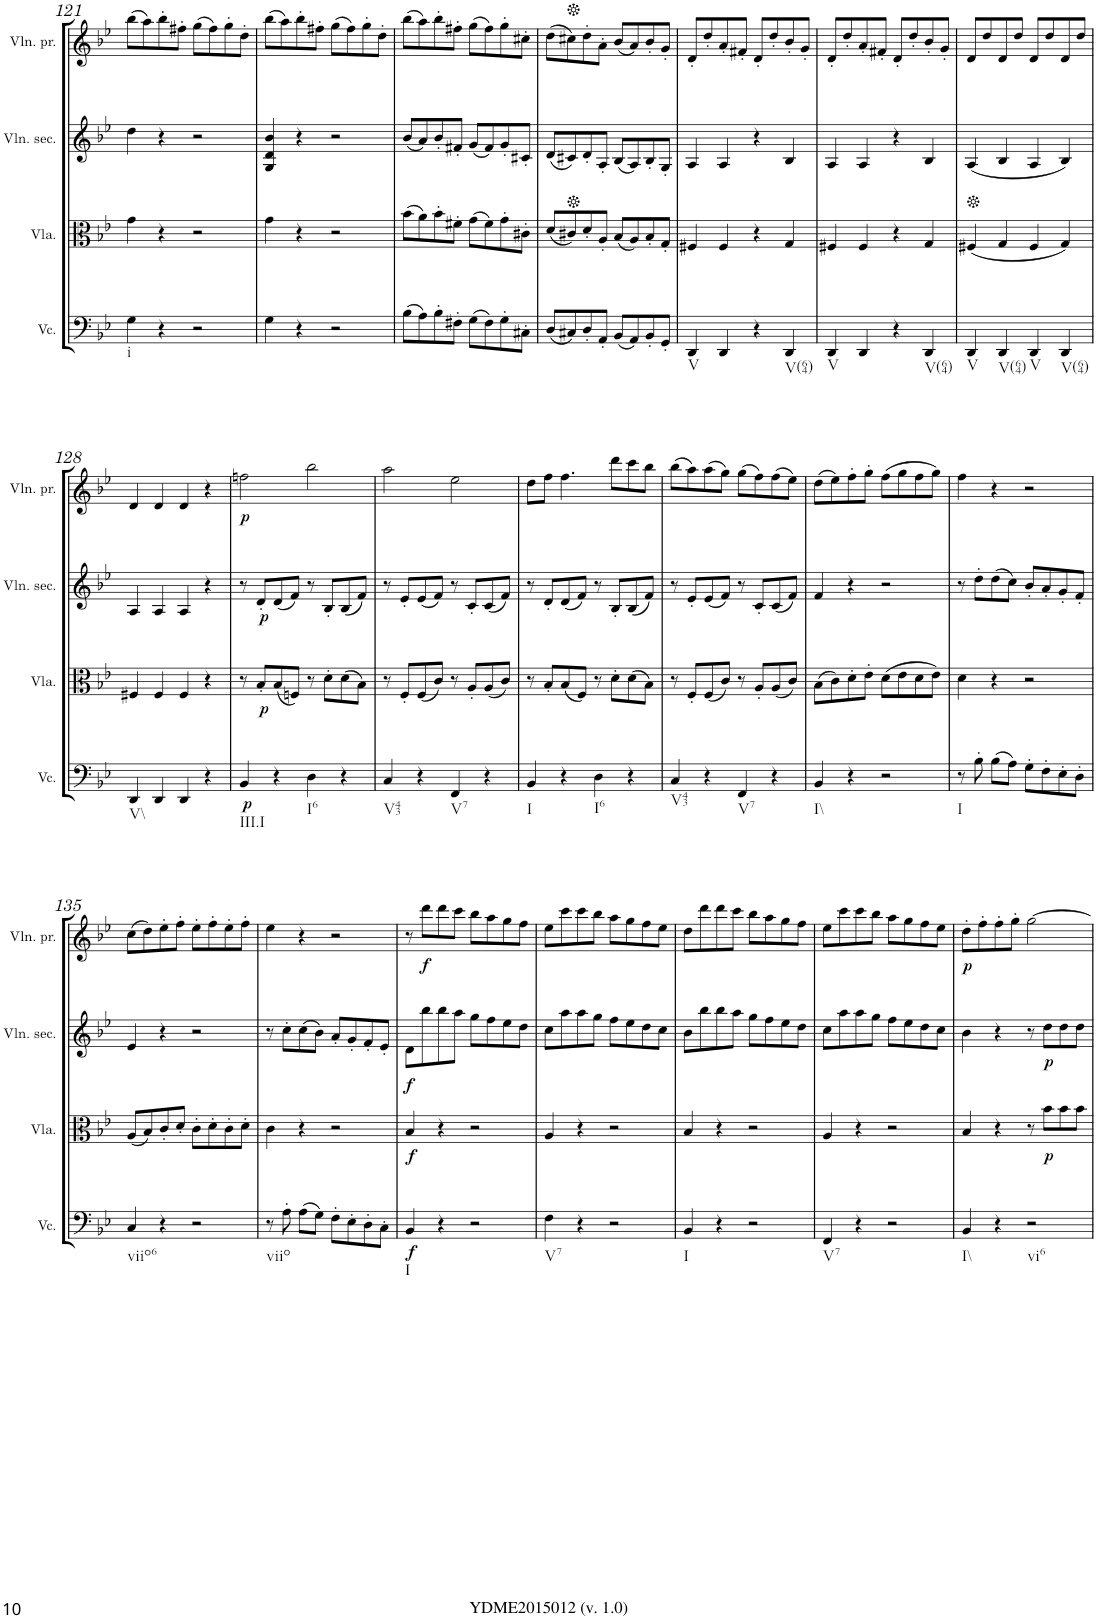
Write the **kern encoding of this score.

**kern	**dynam	**kern	**dynam	**kern	**dynam	**kern	**dynam
*part4	*part4	*part3	*part3	*part2	*part2	*part1	*part1
*staff4	*staff4	*staff3	*staff3	*staff2	*staff2	*staff1	*staff1
*I"Violoncelle	*	*I"Viola	*	*I"Violino secondo	*	*I"Violino primo	*
*I'Vc.	*	*I'Vla.	*	*I'Vln. sec.	*	*I'Vln. pr.	*
!!LO:PB:g=z
*clefF4	*	*clefC3	*	*clefG2	*	*clefG2	*
*k[b-e-]	*	*k[b-e-]	*	*k[b-e-]	*	*k[b-e-]	*
*B-:	*	*B-:	*	*B-:	*	*B-:	*
*M2/2	*	*M2/2	*	*M2/2	*	*M2/2	*
*met(c|)	*	*met(c|)	*	*met(c|)	*	*met(c|)	*
=121	=121	=121	=121	=121	=121	=121	=121
!LO:TX:b:t=i	!	!	!	!	!	!	!
4G\	.	4g\	.	4dd\	.	(>8bb-\L	.
.	.	.	.	.	.	8aa\)	.
4r	.	4r	.	4r	.	8bb-'\	.
.	.	.	.	.	.	8ff#X'\J	.
2r	.	2r	.	2r	.	(>8gg\L	.
.	.	.	.	.	.	8ff#\)	.
.	.	.	.	.	.	8gg'\	.
.	.	.	.	.	.	8dd'\J	.
=122	=122	=122	=122	=122	=122	=122	=122
4G\	.	4g\	.	4G/ 4d/ 4b-/	.	(>8bb-\L	.
.	.	.	.	.	.	8aa\)	.
4r	.	4r	.	4r	.	8bb-'\	.
.	.	.	.	.	.	8ff#X'\J	.
2r	.	2r	.	2r	.	(>8gg\L	.
.	.	.	.	.	.	8ff#\)	.
.	.	.	.	.	.	8gg'\	.
.	.	.	.	.	.	8dd'\J	.
=123	=123	=123	=123	=123	=123	=123	=123
(>8B-\L	.	(>8b-\L	.	(<8b-/L	.	(>8bb-\L	.
8A\)	.	8a\)	.	8a/)	.	8aa\)	.
8B-'\	.	8b-'\	.	8b-'/	.	8bb-'\	.
8F#X'\J	.	8f#X'\J	.	8f#X'/J	.	8ff#X'\J	.
(>8G\L	.	(>8g\L	.	(<8g/L	.	(>8gg\L	.
8F#\)	.	8f#\)	.	8f#/)	.	8ff#\)	.
8G'\	.	8g'\	.	8g'/	.	8gg'\	.
8C#X'\J	.	8c#X'\J	.	8c#X'/J	.	8cc#X'\J	.
=124	=124	=124	=124	=124	=124	=124	=124
(<8D/L	.	(<8d/L	.	(<8d/L	.	(>8dd\L	.
8C#X/)	.	8c#X/)	.	8c#X/)	.	8cc#X\)	.
8D'/	.	8d'/	.	8d'/	.	8dd'\	.
8AA'/J	.	8A'/J	.	8A'/J	.	8a'\J	.
(<8BB-/L	.	(<8B-/L	.	(<8B-/L	.	(<8b-/L	.
8AA/)	.	8A/)	.	8A/)	.	8a/)	.
8BB-'/	.	8B-'/	.	8B-'/	.	8b-'/	.
8GG'/J	.	8G'/J	.	8G'/J	.	8g'/J	.
=125	=125	=125	=125	=125	=125	=125	=125
!LO:TX:b:t=V	!	!	!	!	!	!	!
4DD/	.	4F#X/	.	4A/	.	8d'/L	.
.	.	.	.	.	.	8dd'/	.
4DD/	.	4F#/	.	4A/	.	8a'/	.
.	.	.	.	.	.	8f#X'/J	.
4r	.	4r	.	4r	.	8d'/L	.
.	.	.	.	.	.	8dd'/	.
!LO:TX:b:t=V(64)	!	!	!	!	!	!	!
4DD/	.	4G/	.	4B-/	.	8b-'/	.
.	.	.	.	.	.	8g'/J	.
=126	=126	=126	=126	=126	=126	=126	=126
!LO:TX:b:t=V	!	!	!	!	!	!	!
4DD/	.	4F#X/	.	4A/	.	8d'/L	.
.	.	.	.	.	.	8dd'/	.
4DD/	.	4F#/	.	4A/	.	8a'/	.
.	.	.	.	.	.	8f#X'/J	.
4r	.	4r	.	4r	.	8d'/L	.
.	.	.	.	.	.	8dd'/	.
!LO:TX:b:t=V(64)	!	!	!	!	!	!	!
4DD/	.	4G/	.	4B-/	.	8b-'/	.
.	.	.	.	.	.	8g'/J	.
=127	=127	=127	=127	=127	=127	=127	=127
!LO:TX:b:t=V	!	!	!	!	!	!	!
4DD/	.	(<4F#X/	.	(<4A/	.	8d/L	.
.	.	.	.	.	.	8dd/	.
!LO:TX:b:t=V(64)	!	!	!	!	!	!	!
4DD/	.	4G/	.	4B-/	.	8d/	.
.	.	.	.	.	.	8dd/J	.
!LO:TX:b:t=V	!	!	!	!	!	!	!
4DD/	.	4F#/	.	4A/	.	8d/L	.
.	.	.	.	.	.	8dd/	.
!LO:TX:b:t=V(64)	!	!	!	!	!	!	!
4DD/	.	4G/)	.	4B-/)	.	8d/	.
.	.	.	.	.	.	8dd/J	.
!!LO:LB:g=z
=128	=128	=128	=128	=128	=128	=128	=128
!LO:TX:b:t=V\\	!	!	!	!	!	!	!
4DD/	.	4F#X/	.	4A/	.	4d/	.
4DD/	.	4F#/	.	4A/	.	4d/	.
4DD/	.	4F#/	.	4A/	.	4d/	.
4r	.	4r	.	4r	.	4r	.
=129	=129	=129	=129	=129	=129	=129	=129
!LO:TX:b:t=III.I	!	!	!	!	!	!	!
!	!LO:DY:b	!	!	!	!	!	!LO:DY:b
4BB-/	p	8r	.	8r	.	2ffn\	p
!	!	!	!LO:DY:b	!	!LO:DY:b	!	!
.	.	8B-'/L	p	8d'/L	p	.	.
4r	.	(<8B-/	.	(<8d/	.	.	.
.	.	8Fn/J)	.	8f/J)	.	.	.
!LO:TX:b:t=I6	!	!	!	!	!	!	!
4D\	.	8r	.	8r	.	2bb-\	.
.	.	8d'\L	.	8B-'/L	.	.	.
4r	.	(>8d\	.	(<8B-/	.	.	.
.	.	8B-\J)	.	8f/J)	.	.	.
=130	=130	=130	=130	=130	=130	=130	=130
!LO:TX:b:t=V43	!	!	!	!	!	!	!
4C/	.	8r	.	8r	.	2aa\	.
.	.	8F'/L	.	8e-'/L	.	.	.
4r	.	(<8F/	.	(<8e-/	.	.	.
.	.	8c/J)	.	8f/J)	.	.	.
!LO:TX:b:t=V7	!	!	!	!	!	!	!
4FF/	.	8r	.	8r	.	2ee-\	.
.	.	8A'/L	.	8c'/L	.	.	.
4r	.	(<8A/	.	(<8c/	.	.	.
.	.	8c/J)	.	8f/J)	.	.	.
=131	=131	=131	=131	=131	=131	=131	=131
!LO:TX:b:t=I	!	!	!	!	!	!	!
4BB-/	.	8r	.	8r	.	8dd\L	.
.	.	8B-'/L	.	8d'/L	.	8ff\J	.
4r	.	(<8B-/	.	(<8d/	.	4.ff\	.
.	.	8F/J)	.	8f/J)	.	.	.
!LO:TX:b:t=I6	!	!	!	!	!	!	!
4D\	.	8r	.	8r	.	.	.
.	.	8d'\L	.	8B-'/L	.	8ddd\L	.
4r	.	(>8d\	.	(<8B-/	.	8ccc\	.
.	.	8B-\J)	.	8f/J)	.	8bb-\J	.
=132	=132	=132	=132	=132	=132	=132	=132
!LO:TX:b:t=V43	!	!	!	!	!	!	!
4C/	.	8r	.	8r	.	(>8bb-\L	.
.	.	8F'/L	.	8e-'/L	.	8aa\)	.
4r	.	(<8F/	.	(<8e-/	.	(>8aa\	.
.	.	8c/J)	.	8f/J)	.	8gg\J)	.
!LO:TX:b:t=V7	!	!	!	!	!	!	!
4FF/	.	8r	.	8r	.	(>8gg\L	.
.	.	8A'/L	.	8c'/L	.	8ff\)	.
4r	.	(<8A/	.	(<8c/	.	(>8ff\	.
.	.	8c/J)	.	8f/J)	.	8ee-\J)	.
=133	=133	=133	=133	=133	=133	=133	=133
!LO:TX:b:t=I\\	!	!	!	!	!	!	!
4BB-/	.	(>8B-\L	.	4f/	.	(>8dd\L	.
.	.	8c\)	.	.	.	8ee-\)	.
4r	.	8d'\	.	4r	.	8ff'\	.
.	.	8e-'\J	.	.	.	8gg'\J	.
2r	.	(>8d\L	.	2r	.	(>8ff\L	.
.	.	8e-\	.	.	.	8gg\	.
.	.	8d\	.	.	.	8ff\	.
.	.	8e-\J)	.	.	.	8gg\J)	.
=134	=134	=134	=134	=134	=134	=134	=134
!LO:TX:b:t=I	!	!	!	!	!	!	!
8r	.	4d\	.	8r	.	4ff\	.
8B-'\	.	.	.	8dd'\L	.	.	.
(>8B-\L	.	4r	.	(>8dd\	.	4r	.
8A\J)	.	.	.	8cc\J)	.	.	.
8G'\L	.	2r	.	8b-'/L	.	2r	.
8F'\	.	.	.	8a'/	.	.	.
8E-'\	.	.	.	8g'/	.	.	.
8D'\J	.	.	.	8f'/J	.	.	.
!!LO:LB:g=z
=135	=135	=135	=135	=135	=135	=135	=135
!LO:TX:b:t=viio6	!	!	!	!	!	!	!
4C/	.	(<8A/L	.	4e-/	.	(>8cc\L	.
.	.	8B-/)	.	.	.	8dd\)	.
4r	.	8c'/	.	4r	.	8ee-'\	.
.	.	8d'/J	.	.	.	8ff'\J	.
2r	.	8c'\L	.	2r	.	8ee-'\L	.
.	.	8d'\	.	.	.	8ff'\	.
.	.	8c'\	.	.	.	8ee-'\	.
.	.	8d'\J	.	.	.	8ff'\J	.
=136	=136	=136	=136	=136	=136	=136	=136
!LO:TX:b:t=viio	!	!	!	!	!	!	!
8r	.	4c\	.	8r	.	4ee-\	.
8A'\	.	.	.	8cc'\L	.	.	.
(>8A\L	.	4r	.	(>8cc\	.	4r	.
8G\J)	.	.	.	8b-\J)	.	.	.
8F'\L	.	2r	.	8a'/L	.	2r	.
8E-'\	.	.	.	8g'/	.	.	.
8D'\	.	.	.	8f'/	.	.	.
8C'\J	.	.	.	8e-'/J	.	.	.
=137	=137	=137	=137	=137	=137	=137	=137
!LO:TX:b:t=I	!	!	!	!	!	!	!
!	!LO:DY:b	!	!LO:DY:b	!	!LO:DY:b	!	!
4BB-/	f	4B-/	f	8d\L	f	8r	.
!	!	!	!	!	!	!	!LO:DY:b
.	.	.	.	8bb-\	.	8ddd\L	f
4r	.	4r	.	8bb-\	.	8ddd\	.
.	.	.	.	8aa\J	.	8ccc\J	.
2r	.	2r	.	8gg\L	.	8bb-\L	.
.	.	.	.	8ff\	.	8aa\	.
.	.	.	.	8ee-\	.	8gg\	.
.	.	.	.	8dd\J	.	8ff\J	.
=138	=138	=138	=138	=138	=138	=138	=138
!LO:TX:b:t=V7	!	!	!	!	!	!	!
4F\	.	4A/	.	8cc\L	.	8ee-\L	.
.	.	.	.	8aa\	.	8ccc\	.
4r	.	4r	.	8aa\	.	8ccc\	.
.	.	.	.	8gg\J	.	8bb-\J	.
2r	.	2r	.	8ff\L	.	8aa\L	.
.	.	.	.	8ee-\	.	8gg\	.
.	.	.	.	8dd\	.	8ff\	.
.	.	.	.	8cc\J	.	8ee-\J	.
=139	=139	=139	=139	=139	=139	=139	=139
!LO:TX:b:t=I	!	!	!	!	!	!	!
4BB-/	.	4B-/	.	8b-\L	.	8dd\L	.
.	.	.	.	8bb-\	.	8ddd\	.
4r	.	4r	.	8bb-\	.	8ddd\	.
.	.	.	.	8aa\J	.	8ccc\J	.
2r	.	2r	.	8gg\L	.	8bb-\L	.
.	.	.	.	8ff\	.	8aa\	.
.	.	.	.	8ee-\	.	8gg\	.
.	.	.	.	8dd\J	.	8ff\J	.
=140	=140	=140	=140	=140	=140	=140	=140
!LO:TX:b:t=V7	!	!	!	!	!	!	!
4FF/	.	4A/	.	8cc\L	.	8ee-\L	.
.	.	.	.	8aa\	.	8ccc\	.
4r	.	4r	.	8aa\	.	8ccc\	.
.	.	.	.	8gg\J	.	8bb-\J	.
2r	.	2r	.	8ff\L	.	8aa\L	.
.	.	.	.	8ee-\	.	8gg\	.
.	.	.	.	8dd\	.	8ff\	.
.	.	.	.	8cc\J	.	8ee-\J	.
=141	=141	=141	=141	=141	=141	=141	=141
!LO:TX:b:t=I\\	!	!	!	!	!	!	!
!	!	!	!	!	!	!	!LO:DY:b
4BB-/	.	4B-/	.	4b-\	.	8dd'\L	p
.	.	.	.	.	.	8ff'\	.
4r	.	4r	.	4r	.	8ff'\	.
.	.	.	.	.	.	8gg'\J	.
!LO:TX:b:t=vi6	!	!	!	!	!	!	!
2r	.	8r	.	8r	.	[2gg\	.
!	!	!	!LO:DY:b	!	!LO:DY:b	!	!
.	.	8b-\L	p	8dd\L	p	.	.
.	.	8b-\	.	8dd\	.	.	.
.	.	8b-\J	.	8dd\J	.	.	.
=	=	=	=	=	=	=	=
*-	*-	*-	*-	*-	*-	*-	*-
